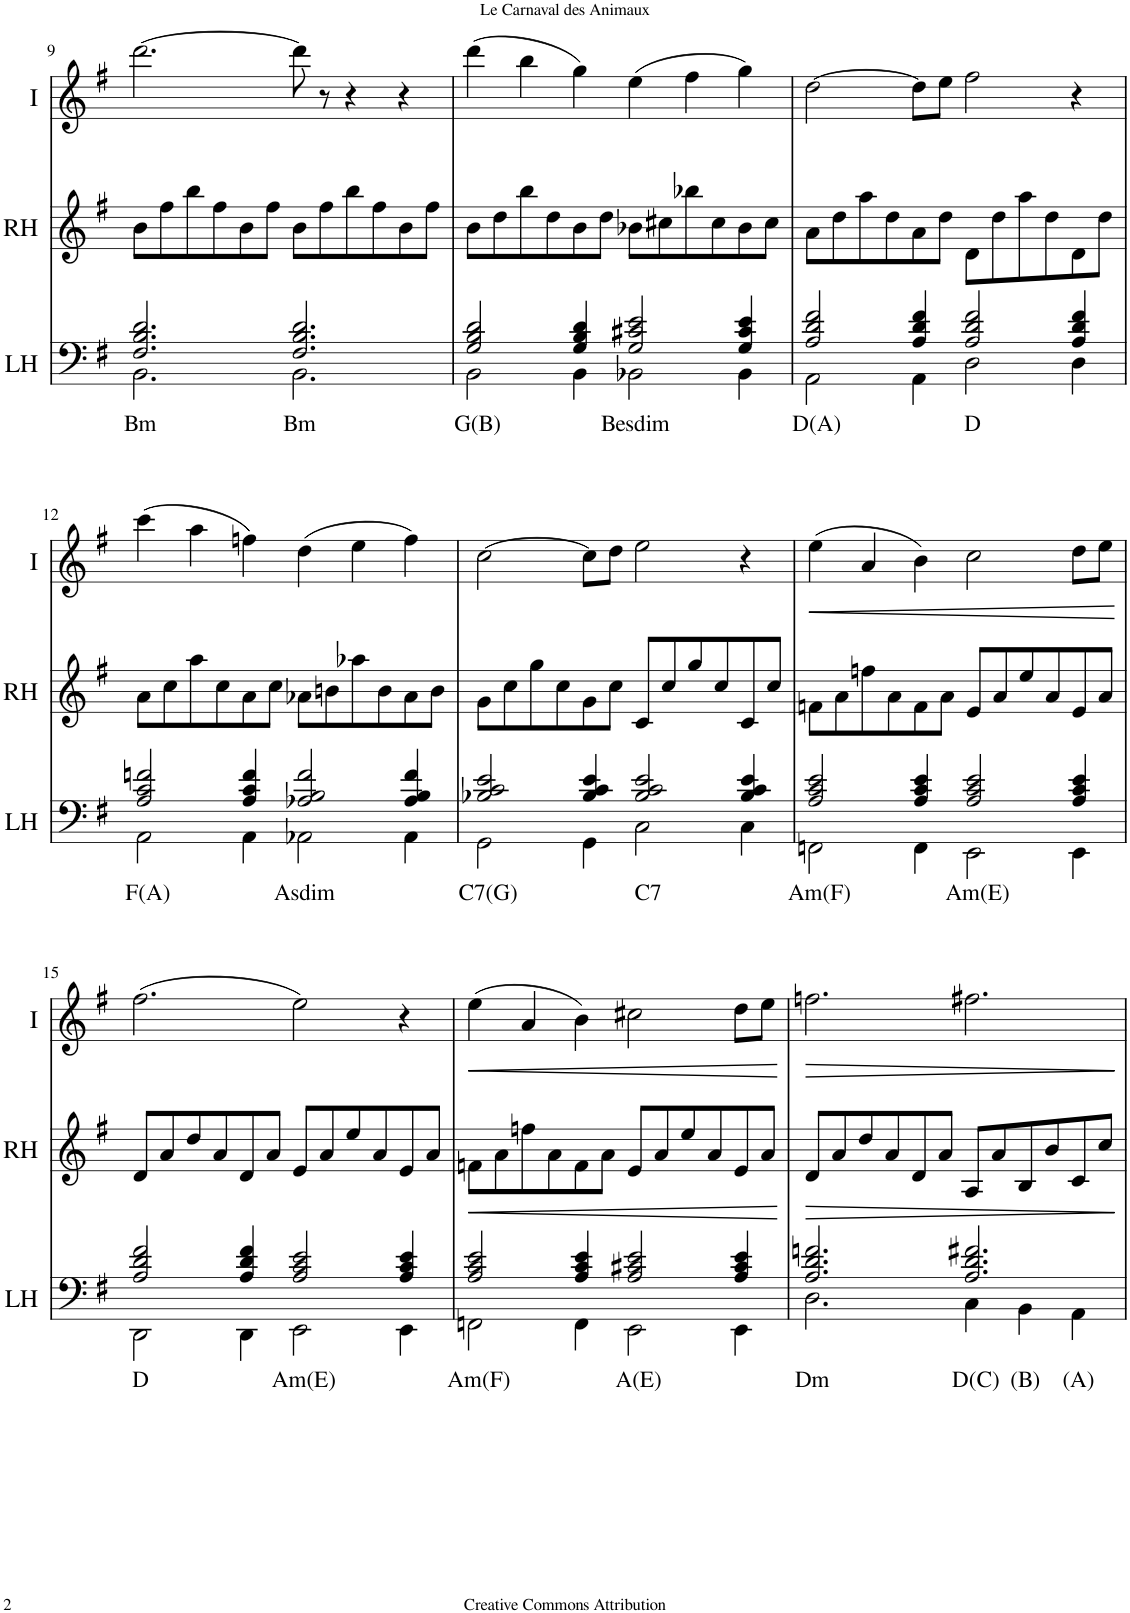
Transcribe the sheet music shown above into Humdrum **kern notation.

**kern	**text	**kern	**dynam	**kern	**dynam
*part3	*part3	*part2	*part2	*part1	*part1
*staff3	*staff3	*staff2	*staff2	*staff1	*staff1
*I"Acc. 2 LH	*	*I"Acc. 2 RH	*	*I"Acc. 1	*
*I'LH	*	*I'RH	*	*	*
!!LO:PB:g=z
*clefF4	*	*clefG2	*	*clefG2	*
*	*	*Trd7c12	*	*Trd7c12	*
*k[f#]	*	*k[f#]	*	*k[f#]	*
*M6/4	*	*M6/4	*	*M6/4	*
=9	=9	=9	=9	=9	=9
*^	*	*	*	*	*
!	!	!LO:LY:b	!	!	!	!
2.F#/ 2.B/ 2.d/	2.BB\	Bm	8b\L	.	[2.ddd\	.
.	.	.	8ff#\	.	.	.
.	.	.	8bb\	.	.	.
.	.	.	8ff#\	.	.	.
.	.	.	8b\	.	.	.
.	.	.	8ff#\J	.	.	.
!	!	!LO:LY:b	!	!	!	!
2.F#/ 2.B/ 2.d/	2.BB\	Bm	8b\L	.	8ddd\]	.
.	.	.	8ff#\	.	8r	.
.	.	.	8bb\	.	4r	.
.	.	.	8ff#\	.	.	.
.	.	.	8b\	.	4r	.
.	.	.	8ff#\J	.	.	.
=10	=10	=10	=10	=10	=10	=10
!	!	!LO:LY:b	!	!	!	!
2G/ 2B/ 2d/	2BB\	G(B)	8b\L	.	(4ddd\	.
.	.	.	8dd\	.	.	.
.	.	.	8bb\	.	4bb\	.
.	.	.	8dd\	.	.	.
4G/ 4B/ 4d/	4BB\	.	8b\	.	4gg\)	.
.	.	.	8dd\J	.	.	.
!	!	!LO:LY:b	!	!	!	!
2G/ 2c#X/ 2e/	2BB-X\	Besdim	8b-X\L	.	(4ee\	.
.	.	.	8cc#X\	.	.	.
.	.	.	8bb-X\	.	4ff#\	.
.	.	.	8cc#\	.	.	.
4G/ 4c#/ 4e/	4BB-\	.	8b-\	.	4gg\)	.
.	.	.	8cc#\J	.	.	.
=11	=11	=11	=11	=11	=11	=11
!	!	!LO:LY:b	!	!	!	!
2A/ 2d/ 2f#/	2AA\	D(A)	8a\L	.	[2dd\	.
.	.	.	8dd\	.	.	.
.	.	.	8aa\	.	.	.
.	.	.	8dd\	.	.	.
4A/ 4d/ 4f#/	4AA\	.	8a\	.	8dd\L]	.
.	.	.	8dd\J	.	8ee\J	.
!	!	!LO:LY:b	!	!	!	!
2A/ 2d/ 2f#/	2D\	D	8d\L	.	2ff#\	.
.	.	.	8dd\	.	.	.
.	.	.	8aa\	.	.	.
.	.	.	8dd\	.	.	.
4A/ 4d/ 4f#/	4D\	.	8d\	.	4r	.
.	.	.	8dd\J	.	.	.
!!LO:LB:g=z
=12	=12	=12	=12	=12	=12	=12
!	!	!LO:LY:b	!	!	!	!
2A/ 2c/ 2fn/	2AA\	F(A)	8a\L	.	(4ccc\	.
.	.	.	8cc\	.	.	.
.	.	.	8aa\	.	4aa\	.
.	.	.	8cc\	.	.	.
4A/ 4c/ 4f/	4AA\	.	8a\	.	4ffn\)	.
.	.	.	8cc\J	.	.	.
!	!	!LO:LY:b	!	!	!	!
2A-X/ 2B/ 2f/	2AA-X\	Asdim	8a-X\L	.	(4dd\	.
.	.	.	8bn\	.	.	.
.	.	.	8aa-X\	.	4ee\	.
.	.	.	8b\	.	.	.
4A-/ 4B/ 4f/	4AA-\	.	8a-\	.	4ff\)	.
.	.	.	8b\J	.	.	.
=13	=13	=13	=13	=13	=13	=13
!	!	!LO:LY:b	!	!	!	!
2B-X/ 2c/ 2e/	2GG\	C7(G)	8g\L	.	[2cc\	.
.	.	.	8cc\	.	.	.
.	.	.	8gg\	.	.	.
.	.	.	8cc\	.	.	.
4B-/ 4c/ 4e/	4GG\	.	8g\	.	8cc\L]	.
.	.	.	8cc\J	.	8dd\J	.
!	!	!LO:LY:b	!	!	!	!
2B-/ 2c/ 2e/	2C\	C7	8c/L	.	2ee\	.
.	.	.	8cc/	.	.	.
.	.	.	8gg/	.	.	.
.	.	.	8cc/	.	.	.
4B-/ 4c/ 4e/	4C\	.	8c/	.	4r	.
.	.	.	8cc/J	.	.	.
=14	=14	=14	=14	=14	=14	=14
!	!	!LO:LY:b	!	!	!	!LO:HP:b
2A/ 2c/ 2e/	2FFn\	Am(F)	8fn\L	.	(4ee\	<
.	.	.	8a\	.	.	.
.	.	.	8ffn\	.	4a/	.
.	.	.	8a\	.	.	.
4A/ 4c/ 4e/	4FF\	.	8f\	.	4b\)	.
.	.	.	8a\J	.	.	.
!	!	!LO:LY:b	!	!	!	!
2A/ 2c/ 2e/	2EE\	Am(E)	8e/L	.	2cc\	.
.	.	.	8a/	.	.	.
.	.	.	8ee/	.	.	.
.	.	.	8a/	.	.	.
4A/ 4c/ 4e/	4EE\	.	8e/	.	8dd\L	.
.	.	.	8a/J	.	8ee\J	.
*v	*v	*	*	*	*	*
.	.	.	.	.	[
!!LO:LB:g=z
=15	=15	=15	=15	=15	=15
*^	*	*	*	*	*
!	!	!LO:LY:b	!	!	!	!
2A/ 2d/ 2f#/	2DD\	D	8d/L	.	(2.ff#\	.
.	.	.	8a/	.	.	.
.	.	.	8dd/	.	.	.
.	.	.	8a/	.	.	.
4A/ 4d/ 4f#/	4DD\	.	8d/	.	.	.
.	.	.	8a/J	.	.	.
!	!	!LO:LY:b	!	!	!	!
2A/ 2c/ 2e/	2EE\	Am(E)	8e/L	.	2ee\)	.
.	.	.	8a/	.	.	.
.	.	.	8ee/	.	.	.
.	.	.	8a/	.	.	.
4A/ 4c/ 4e/	4EE\	.	8e/	.	4r	.
.	.	.	8a/J	.	.	.
=16	=16	=16	=16	=16	=16	=16
!	!	!LO:LY:b	!	!LO:HP:b	!	!LO:HP:b
2A/ 2c/ 2e/	2FFn\	Am(F)	8fn\L	<	(4ee\	<
.	.	.	8a\	.	.	.
.	.	.	8ffn\	.	4a/	.
.	.	.	8a\	.	.	.
4A/ 4c/ 4e/	4FF\	.	8f\	.	4b\)	.
.	.	.	8a\J	.	.	.
!	!	!LO:LY:b	!	!	!	!
2A/ 2c#X/ 2e/	2EE\	A(E)	8e/L	.	2cc#X\	.
.	.	.	8a/	.	.	.
.	.	.	8ee/	.	.	.
.	.	.	8a/	.	.	.
4A/ 4c#/ 4e/	4EE\	.	8e/	.	8dd\L	.
.	.	.	8a/J	.	8ee\J	.
*v	*v	*	*	*	*	*
.	.	.	[	.	[
=17	=17	=17	=17	=17	=17
!	!LO:LY:b	!	!LO:HP:b	!	!LO:HP:b
*^	*	*	*	*	*
2.A/ 2.d/ 2.fn/	2.D\	Dm	8d/L	>	2.ffn\	>
.	.	.	8a/	.	.	.
.	.	.	8dd/	.	.	.
.	.	.	8a/	.	.	.
.	.	.	8d/	.	.	.
.	.	.	8a/J	.	.	.
!	!	!LO:LY:b	!	!	!	!
2.A/ 2.d/ 2.f#X/	4C\	D(C)	8A/L	.	2.ff#X\	.
.	.	.	8a/	.	.	.
!	!	!LO:LY:b	!	!	!	!
.	4BB\	(B)	8B/	.	.	.
.	.	.	8b/	.	.	.
!	!	!LO:LY:b	!	!	!	!
.	4AA\	(A)	8c/	.	.	.
.	.	.	8cc/J	.	.	.
*v	*v	*	*	*	*	*
.	.	.	]	.	]
=	=	=	=	=	=
*-	*-	*-	*-	*-	*-
